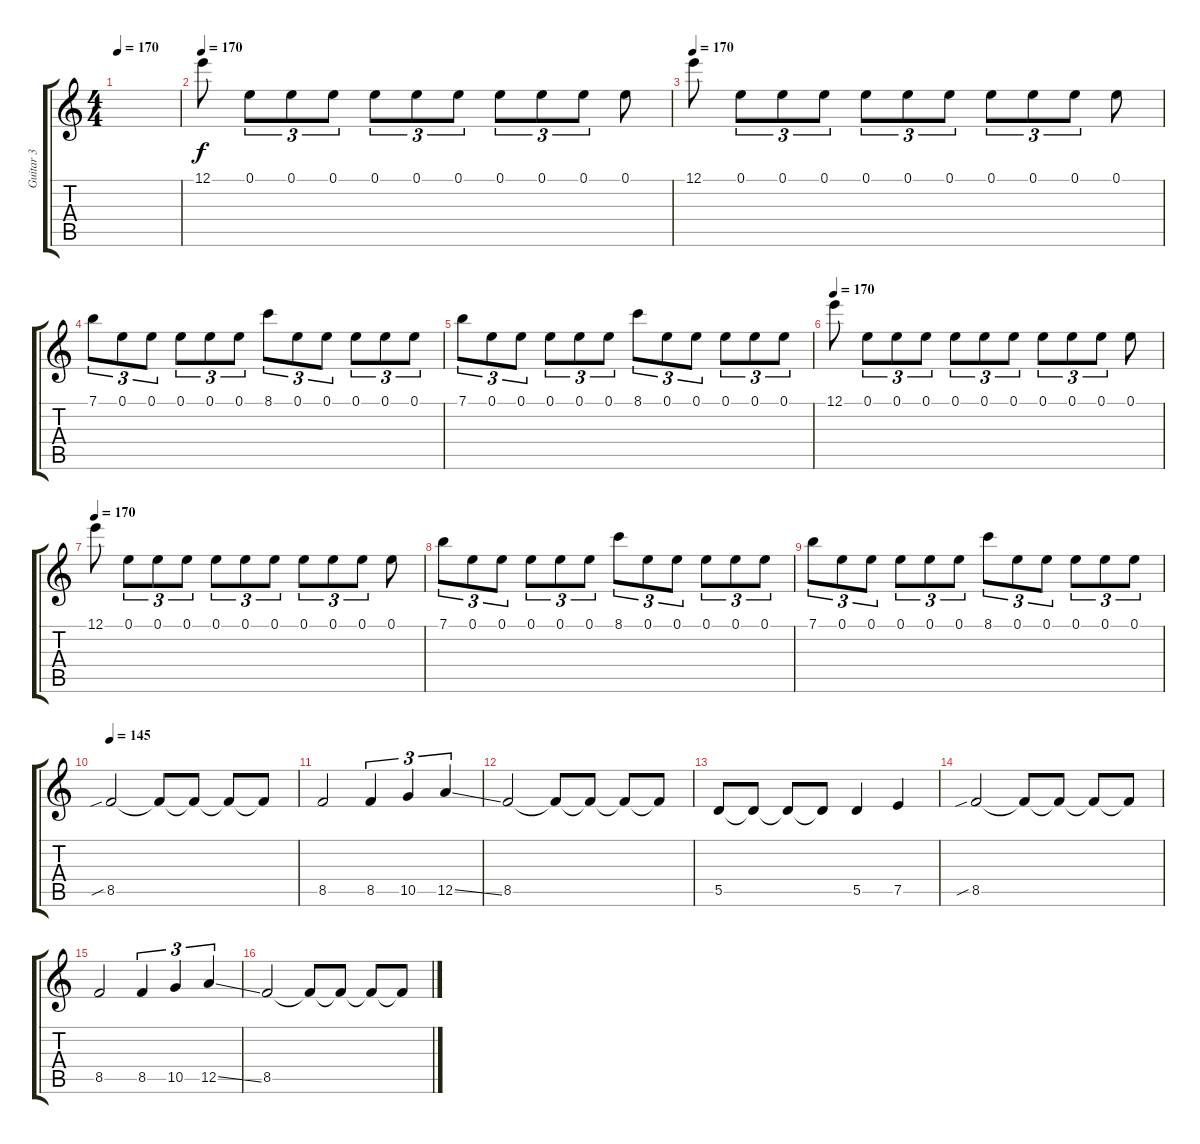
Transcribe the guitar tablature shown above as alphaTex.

\track ("Guitar 3" "Guitar 3") {instrument distortionguitar}
\staff {score tabs}
\tuning (E4 B3 G3 D3 A2 E2) {hide}
\ts (4 4)
\tempo 170
\clef g2
\ks c
|
\tempo 170
12.1.8 0.1.8{tu (3 2)} 0.1.8{tu (3 2)} 0.1.8{tu (3 2)} 0.1.8{tu (3 2)} 0.1.8{tu (3 2)} 0.1.8{tu (3 2)} 0.1.8{tu (3 2)} 0.1.8{tu (3 2)} 0.1.8{tu (3 2)} 0.1.8 |
\tempo 170
12.1.8 0.1.8{tu (3 2)} 0.1.8{tu (3 2)} 0.1.8{tu (3 2)} 0.1.8{tu (3 2)} 0.1.8{tu (3 2)} 0.1.8{tu (3 2)} 0.1.8{tu (3 2)} 0.1.8{tu (3 2)} 0.1.8{tu (3 2)} 0.1.8 |
7.1.8{tu (3 2)} 0.1.8{tu (3 2)} 0.1.8{tu (3 2)} 0.1.8{tu (3 2)} 0.1.8{tu (3 2)} 0.1.8{tu (3 2)} 8.1.8{tu (3 2)} 0.1.8{tu (3 2)} 0.1.8{tu (3 2)} 0.1.8{tu (3 2)} 0.1.8{tu (3 2)} 0.1.8{tu (3 2)} |
7.1.8{tu (3 2)} 0.1.8{tu (3 2)} 0.1.8{tu (3 2)} 0.1.8{tu (3 2)} 0.1.8{tu (3 2)} 0.1.8{tu (3 2)} 8.1.8{tu (3 2)} 0.1.8{tu (3 2)} 0.1.8{tu (3 2)} 0.1.8{tu (3 2)} 0.1.8{tu (3 2)} 0.1.8{tu (3 2)} |
\tempo 170
12.1.8 0.1.8{tu (3 2)} 0.1.8{tu (3 2)} 0.1.8{tu (3 2)} 0.1.8{tu (3 2)} 0.1.8{tu (3 2)} 0.1.8{tu (3 2)} 0.1.8{tu (3 2)} 0.1.8{tu (3 2)} 0.1.8{tu (3 2)} 0.1.8 |
\tempo 170
12.1.8 0.1.8{tu (3 2)} 0.1.8{tu (3 2)} 0.1.8{tu (3 2)} 0.1.8{tu (3 2)} 0.1.8{tu (3 2)} 0.1.8{tu (3 2)} 0.1.8{tu (3 2)} 0.1.8{tu (3 2)} 0.1.8{tu (3 2)} 0.1.8 |
7.1.8{tu (3 2)} 0.1.8{tu (3 2)} 0.1.8{tu (3 2)} 0.1.8{tu (3 2)} 0.1.8{tu (3 2)} 0.1.8{tu (3 2)} 8.1.8{tu (3 2)} 0.1.8{tu (3 2)} 0.1.8{tu (3 2)} 0.1.8{tu (3 2)} 0.1.8{tu (3 2)} 0.1.8{tu (3 2)} |
7.1.8{tu (3 2)} 0.1.8{tu (3 2)} 0.1.8{tu (3 2)} 0.1.8{tu (3 2)} 0.1.8{tu (3 2)} 0.1.8{tu (3 2)} 8.1.8{tu (3 2)} 0.1.8{tu (3 2)} 0.1.8{tu (3 2)} 0.1.8{tu (3 2)} 0.1.8{tu (3 2)} 0.1.8{tu (3 2)} |
\tempo 145
8.5{sib}.2 8.5{t}.8 8.5{t}.8 8.5{t}.8 8.5{t}.8 |
8.5.2 8.5.4{tu (3 2)} 10.5.4{tu (3 2)} 12.5{ss}.4{tu (3 2)} |
8.5.2 8.5{t}.8 8.5{t}.8 8.5{t}.8 8.5{t}.8 |
5.5.8 5.5{t}.8 5.5{t}.8 5.5{t}.8 5.5.4 7.5.4 |
8.5{sib}.2 8.5{t}.8 8.5{t}.8 8.5{t}.8 8.5{t}.8 |
8.5.2 8.5.4{tu (3 2)} 10.5.4{tu (3 2)} 12.5{ss}.4{tu (3 2)} |
8.5.2 8.5{t}.8 8.5{t}.8 8.5{t}.8 8.5{t}.8
